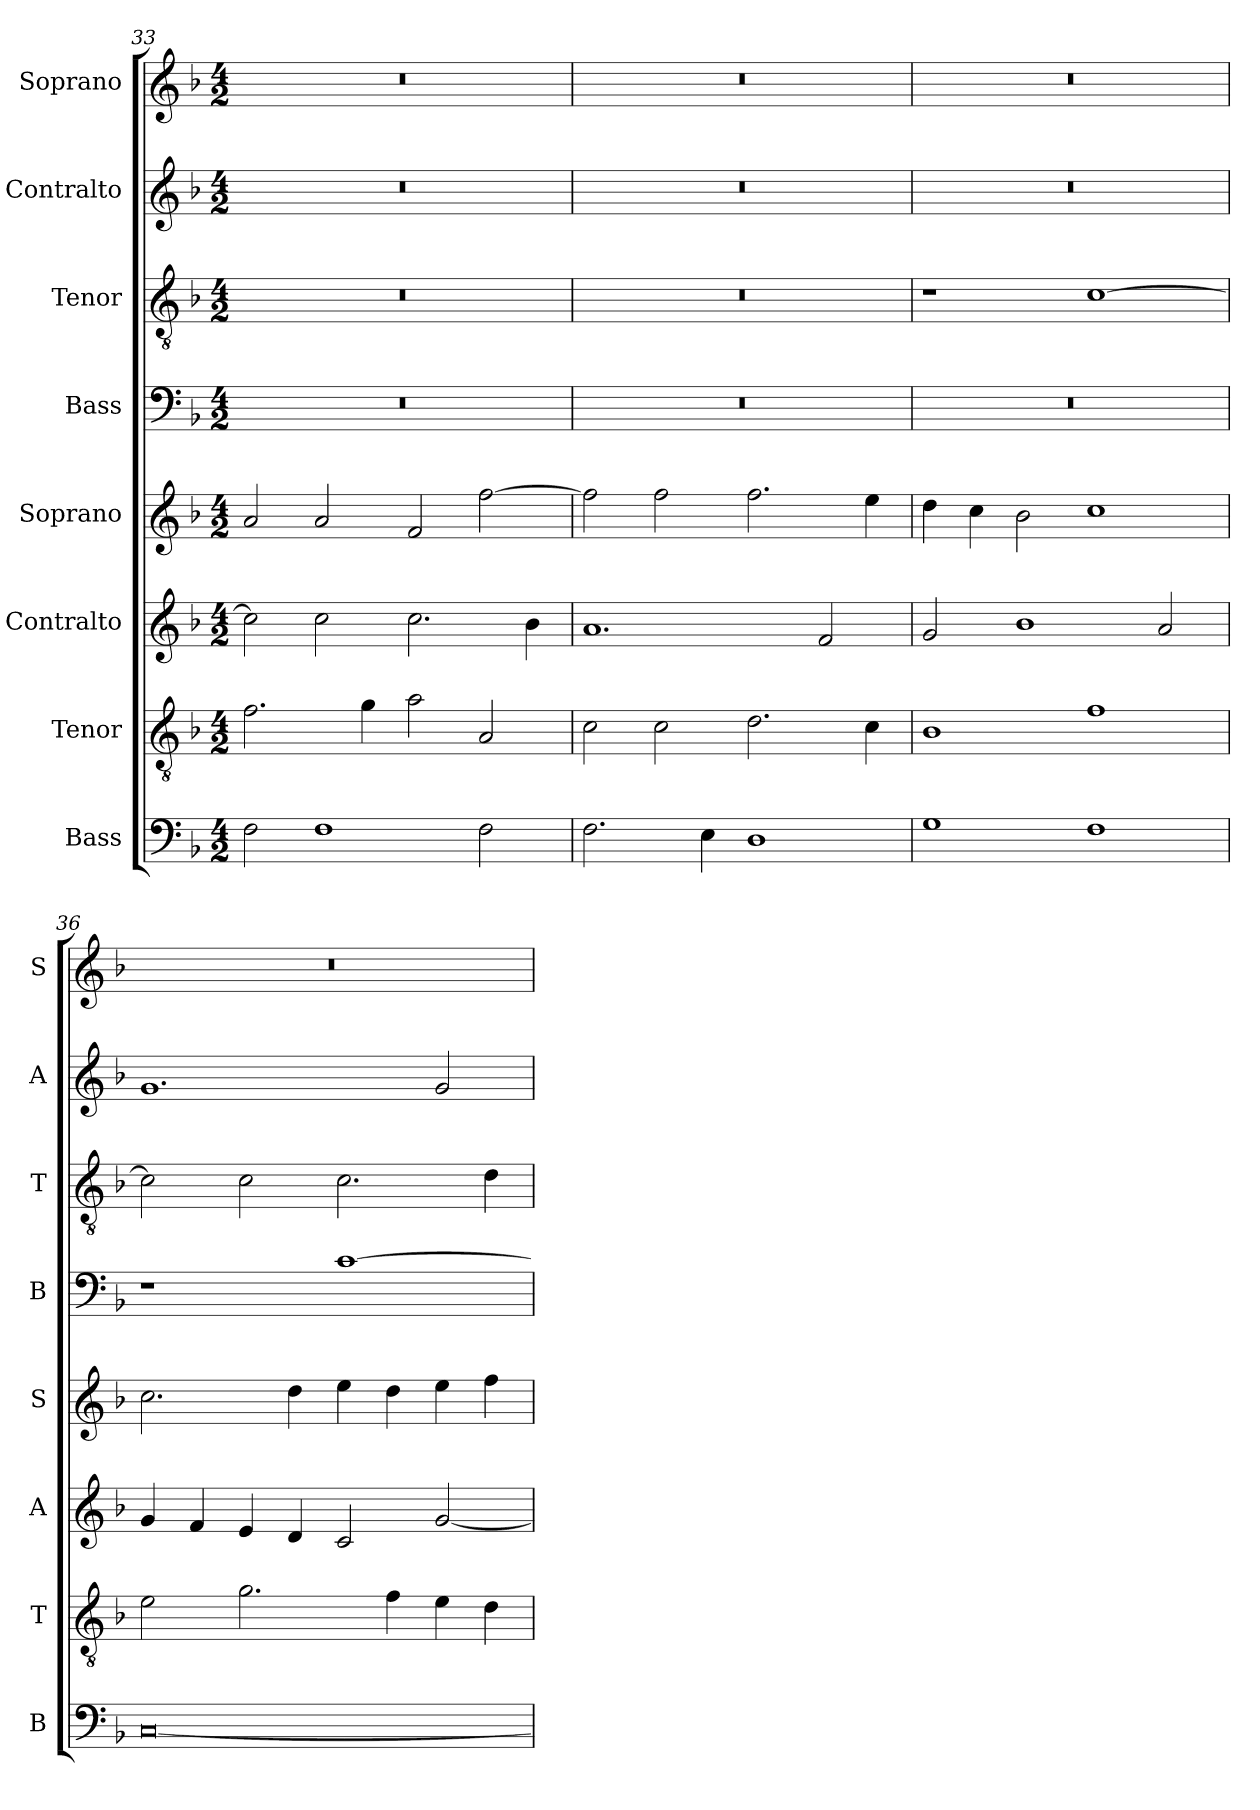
**kern	**kern	**kern	**kern	**kern	**kern	**kern	**kern
*part8	*part7	*part6	*part5	*part4	*part3	*part2	*part1
*staff8	*staff7	*staff6	*staff5	*staff4	*staff3	*staff2	*staff1
*I"Bass	*I"Tenor	*I"Contralto	*I"Soprano	*I"Bass	*I"Tenor	*I"Contralto	*I"Soprano
*I'B	*I'T	*I'A	*I'S	*I'B	*I'T	*I'A	*I'S
*clefF4	*clefGv2	*clefG2	*clefG2	*clefF4	*clefGv2	*clefG2	*clefG2
*k[b-]	*k[b-]	*k[b-]	*k[b-]	*k[b-]	*k[b-]	*k[b-]	*k[b-]
*G:dor	*G:dor	*G:dor	*G:dor	*G:dor	*G:dor	*G:dor	*G:dor
*M4/2	*M4/2	*M4/2	*M4/2	*M4/2	*M4/2	*M4/2	*M4/2
=33	=33	=33	=33	=33	=33	=33	=33
2F	2.f	2cc]	2a	0r	0r	0r	0r
1F	.	2cc	2a	.	.	.	.
.	4g	.	.	.	.	.	.
.	2a	2.cc	2f	.	.	.	.
2F	2A	.	[2ff	.	.	.	.
.	.	4b-	.	.	.	.	.
=34	=34	=34	=34	=34	=34	=34	=34
2.F	2c	1.a	2ff]	0r	0r	0r	0r
.	2c	.	2ff	.	.	.	.
4E	.	.	.	.	.	.	.
1D	2.d	.	2.ff	.	.	.	.
.	.	2f	.	.	.	.	.
.	4c	.	4ee	.	.	.	.
=35	=35	=35	=35	=35	=35	=35	=35
1G	1B-	2g	4dd	0r	1r	0r	0r
.	.	.	4cc	.	.	.	.
.	.	1b-	2b-	.	.	.	.
1F	1f	.	1cc	.	[1c	.	.
.	.	2a	.	.	.	.	.
=36	=36	=36	=36	=36	=36	=36	=36
[0C	2e	4g	2.cc	1r	2c]	1.g	0r
.	.	4f	.	.	.	.	.
.	2.g	4e	.	.	2c	.	.
.	.	4d	4dd	.	.	.	.
.	.	2c	4ee	[1c	2.c	.	.
.	4f	.	4dd	.	.	.	.
.	4e	[2g	4ee	.	.	2g	.
.	4d	.	4ff	.	4d	.	.
=	=	=	=	=	=	=	=
*-	*-	*-	*-	*-	*-	*-	*-
